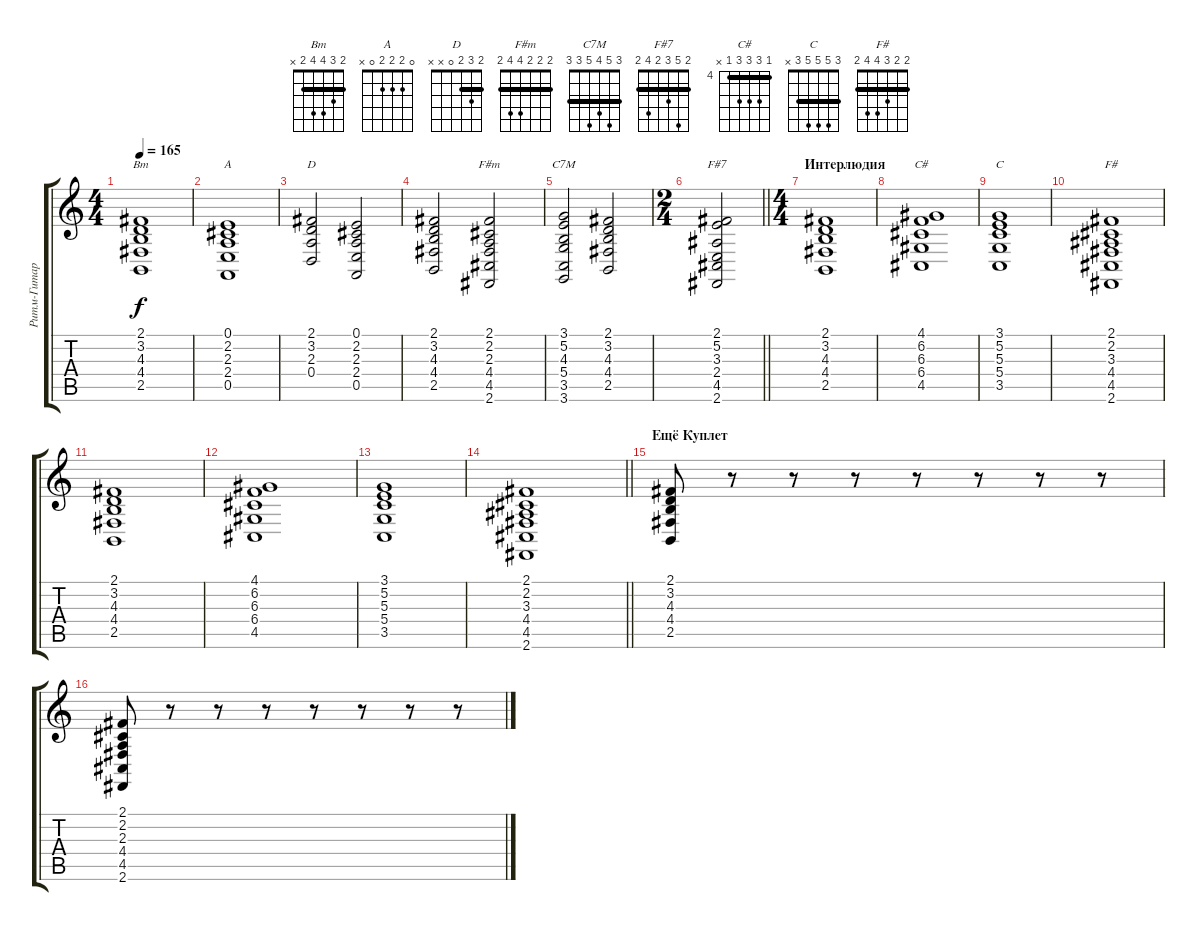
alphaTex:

\track ("Ритм-Гитара" "Ритм-Гитар") {instrument orchestralharp}
\staff {score tabs}
\tuning (E4 B3 G3 D3 A2 E2) {hide}
\chord ("Bm" 2 3 4 4 2 x) {barre 2}
\chord ("A" 0 2 2 2 0 x)
\chord ("D" 2 3 2 0 x x) {barre 2}
\chord ("F#m" 2 2 2 4 4 2) {barre 2}
\chord ("C7M" 3 5 4 5 3 3) {barre 3}
\chord ("F#7" 2 5 3 2 4 2) {barre 2}
\chord ("C#" 4 6 6 6 4 x) {firstfret 4 barre 4}
\chord ("C" 3 5 5 5 3 x) {barre 3}
\chord ("F#" 2 2 3 4 4 2) {barre 2}
\ts (4 4)
\tempo 165
\clef g2
\ks c
(2.1 3.2 4.3 4.4 2.5).1{ch "Bm" dy f} |
(0.1 2.2 2.3 2.4 0.5).1{ch "A"} |
(2.1 3.2 2.3 0.4).2{ch "D"} (0.1 2.2 2.3 2.4 0.5).2 |
(2.1 3.2 4.3 4.4 2.5).2 (2.1 2.2 2.3 4.4 4.5 2.6).2{ch "F#m"} |
(3.1 5.2 4.3 5.4 3.5 3.6).2{ch "C7M"} (2.1 3.2 4.3 4.4 2.5).2 |
\ts (2 4)
\barLineRight lightlight
(2.1 5.2 3.3 2.4 4.5 2.6).2{ch "F#7"} |
\ts (4 4)
\section ("" "Интерлюдия")
(2.1 3.2 4.3 4.4 2.5).1 |
(4.1 6.2 6.3 6.4 4.5).1{ch "C#"} |
(3.1 5.2 5.3 5.4 3.5).1{ch "C"} |
(2.1 2.2 3.3 4.4 4.5 2.6).1{ch "F#"} |
(2.1 3.2 4.3 4.4 2.5).1 |
(4.1 6.2 6.3 6.4 4.5).1 |
(3.1 5.2 5.3 5.4 3.5).1 |
\barLineRight lightlight
(2.1 2.2 3.3 4.4 4.5 2.6).1 |
\section ("" "Ещё Куплет")
(2.1 3.2 4.3 4.4 2.5).8 r.8 r.8 r.8 r.8 r.8 r.8 r.8 |
(2.1 2.2 2.3 4.4 4.5 2.6).8 r.8 r.8 r.8 r.8 r.8 r.8 r.8
